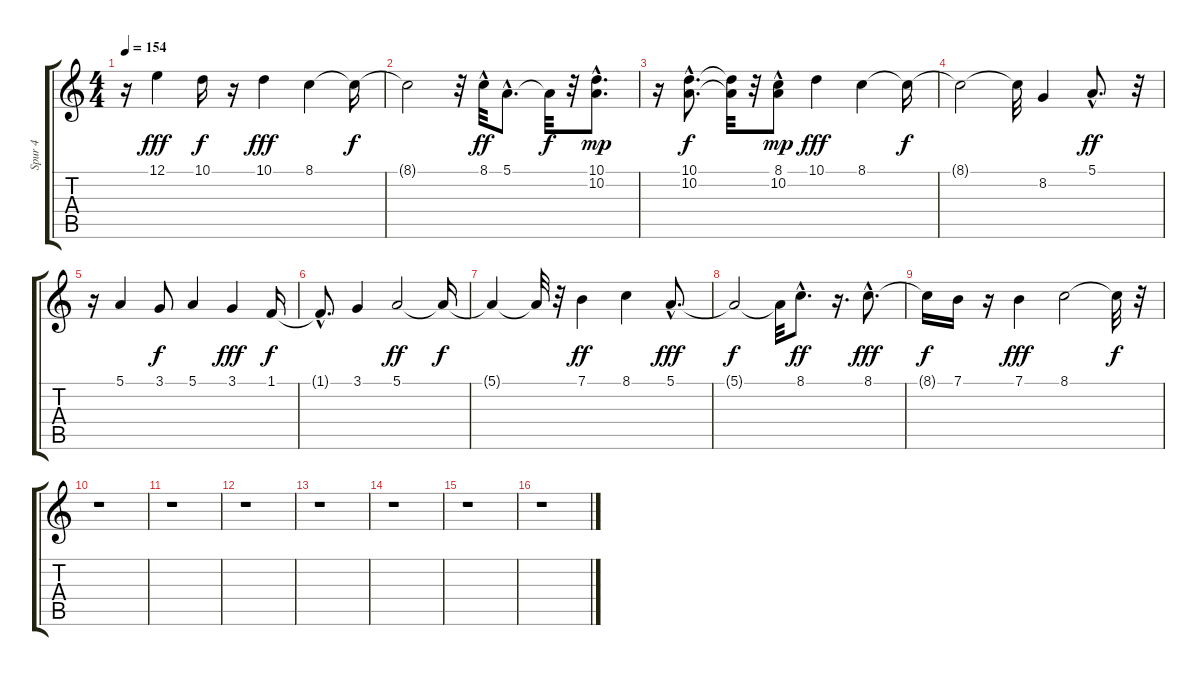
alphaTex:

\track ("Spur 4" "Spur 4") {instrument xylophone}
\staff {score tabs}
\tuning (E4 B3 G3 D3 A2 E2) {hide}
\ts (4 4)
\tempo 154
\clef g2
\ks c
r.16{dy fff} 12.1.4 10.1.16{dy f} r.16 10.1.4{dy fff} 8.1.4 8.1{t}.16{dy f} |
8.1{t}.2 r.32 8.1{hac}.32{dy ff} 5.1{hac}.8{d} 5.1{t}.32{dy f} r.32 (10.1{hac} 10.2{hac}).8{d dy mp} |
r.16 (10.1{hac} 10.2{hac}).8{d dy f} (10.1{t} 10.2{t}).32 r.32 (8.1 10.2{hac}).8{dy mp} 10.1.4{dy fff} 8.1.4 8.1{t}.16{dy f} |
8.1{t}.2 8.1{t}.32 8.2.4 5.1{hac}.8{d dy ff} r.32 |
r.16 5.1.4 3.1.8{dy f} 5.1.4 3.1.4{dy fff} 1.1.16{dy f} |
1.1{hac t}.8{d} 3.1.4 5.1.2{dy ff} 5.1{t}.16{dy f} |
5.1{t}.4 5.1{t}.32 r.32 7.1.4{dy ff} 8.1.4 5.1{hac}.8{d dy fff} |
5.1{t}.2{dy f} 5.1{t}.32 8.1{hac}.8{d dy ff} r.16{d} 8.1{hac}.8{d dy fff} |
8.1{t}.16{dy f} 7.1.16 r.16 7.1.4{dy fff} 8.1.2 8.1{t}.32{dy f} r.32 |
r.1 |
r.1 |
r.1 |
r.1 |
r.1 |
r.1 |
r.1
